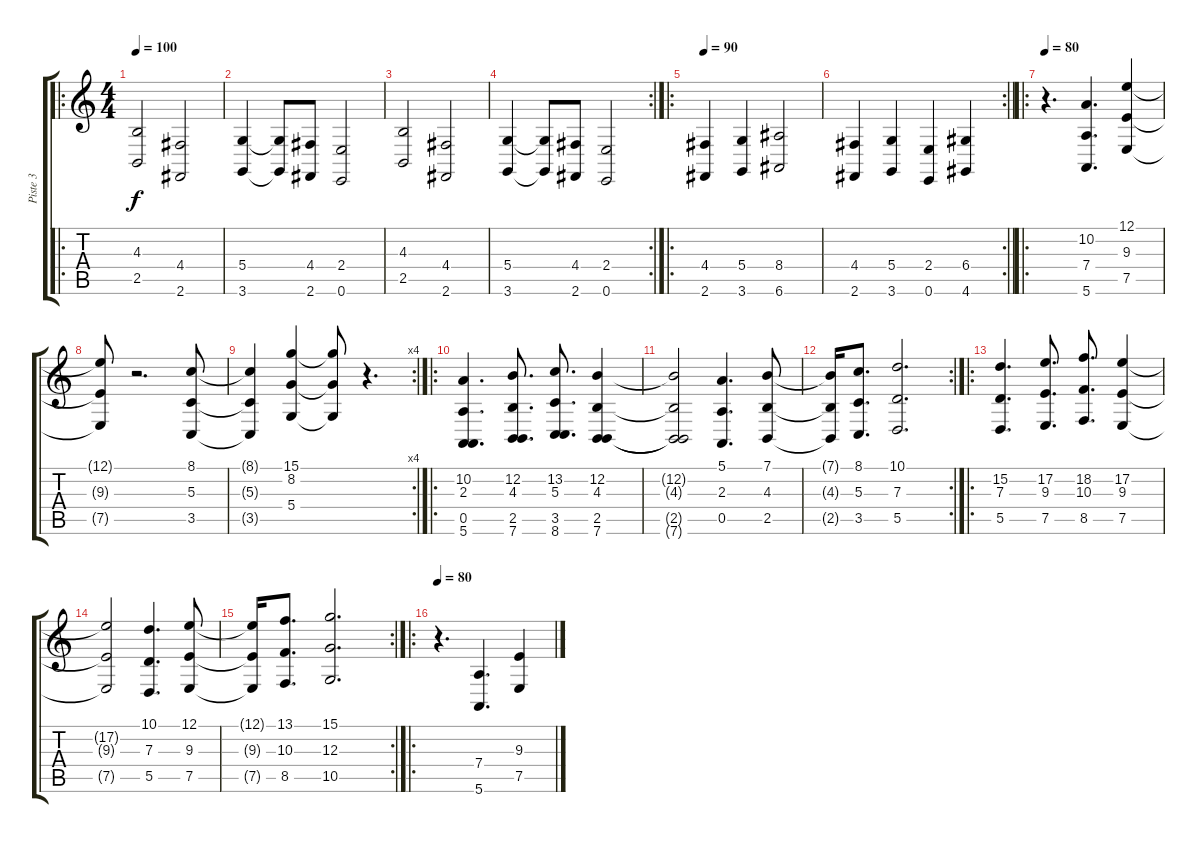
\track ("Piste 3" "Piste 3") {instrument choiraahs}
\staff {score tabs}
\tuning (E4 B3 G3 D3 A2 E2) {hide}
\ro
\ts (4 4)
\tempo 100
\clef g2
\ks c
(4.3 2.5).2{dy f} (4.4 2.6).2 |
(5.4 3.6).4 (5.4{t} 3.6{t}).8 (4.4 2.6).8 (2.4 0.6).2 |
(4.3 2.5).2 (4.4 2.6).2 |
\rc 2
(5.4 3.6).4 (5.4{t} 3.6{t}).8 (4.4 2.6).8 (2.4 0.6).2 |
\ro
\tempo 90
(4.4 2.6).4 (5.4 3.6).4 (8.4 6.6).2 |
\rc 2
\barLineRight lightlight
(4.4 2.6).4 (5.4 3.6).4 (2.4 0.6).4 (6.4 4.6).4 |
\ro
\tempo 80
r.4{d} (10.2 7.4 5.6).4{d} (12.1 9.3 7.5).4 |
(12.1{t} 9.3{t} 7.5{t}).8 r.2{d} (8.1 5.3 3.5).8 |
\rc 4
(8.1{t} 5.3{t} 3.5{t}).4 (15.1 8.2 5.4).4 (15.1{t} 8.2{t} 5.4{t}).8 r.4{d} |
\ro
(10.2 2.3 0.5 5.6).4{d} (12.2 4.3 2.5 7.6).8{d} (13.2 5.3 3.5 8.6).8{d} (12.2 4.3 2.5 7.6).4 |
(12.2{t} 4.3{t} 2.5{t} 7.6{t}).2 (5.1 2.3 0.5).4{d} (7.1 4.3 2.5).8 |
\rc 2
(7.1{t} 4.3{t} 2.5{t}).16 (8.1 5.3 3.5).8{d} (10.1 7.3 5.5).2{d} |
\ro
(15.2 7.3 5.5).4{d} (17.2 9.3 7.5).8{d} (18.2 10.3 8.5).8{d} (17.2 9.3 7.5).4 |
(17.2{t} 9.3{t} 7.5{t}).2 (10.1 7.3 5.5).4{d} (12.1 9.3 7.5).8 |
\rc 2
(12.1{t} 9.3{t} 7.5{t}).16 (13.1 10.3 8.5).8{d} (15.1 12.3 10.5).2{d} |
\ro
\tempo 80
r.4{d} (7.4 5.6).4{d} (9.3 7.5).4
